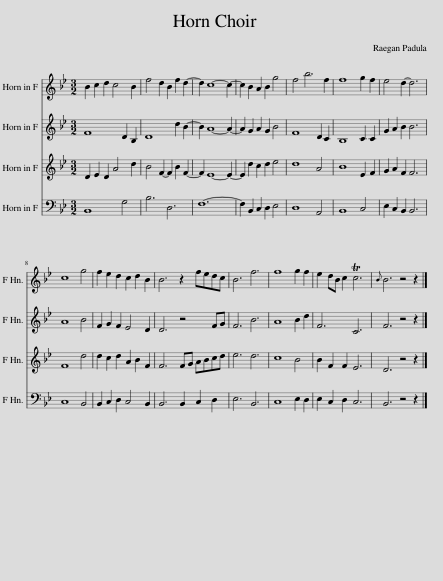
X:1
%%score 1 2 3 4
L:1/8
M:3/2
I:linebreak $
K:none
V:1 treble transpose=-7
V:2 treble transpose=-7
V:3 treble transpose=-7
V:4 bass transpose=-7
V:1
[K:Bb] B2 c2 d2 c4 B2 | f4 d2 B2 f2 d2- | d2 c8- c2- | c2 B2 A2 B2 g4 | f4 b6 f2 | %5
 f8 g2 f2 | e4 d2- d6 |$ c8 g4 | f2 e2 d2 c2 d2 B2 | B6 z2 fedc | %10
 B6 f6 | f8 g2 f2 | e2 dB c2 Tc6 |{B} B6 z4 z2 |] %14
V:2
[K:Bb] F8 D2 B,2 | D8 d2 B2- | B2 A8- A2- | A2 G2 A2 G2 B4 | F8 D2 C2 | %5
 B,8 C2 C2 | G2 A2 B2 B6 |$ A8 B4 | F2 G2 F2 E4 D2 | D6 z4 FG | %10
 F6 B6 | A8 B2 d2 | F6 C6 | F6 z4 z2 |] %14
V:3
[K:Bb] D2 E2 D2 A4 d2 | B4 F2- F2 B2 F2- | F2 E8- E2- | E2 d2 c2 d2 e4 | d8 A4 | %5
 B8 E2 F2 | G2 A2 F2 F6 |$ F8 d4 | d2 c2 d2 A2 B2 F2 | F6 FG ABcd | %10
 e6 d6 | c8 B4 | B2 F2 F2 E6 | D6 z4 z2 |] %14
V:4
[K:Bb] B,,8 G,4 | B,6 D,6 | F,12- | F,2 B,,2 C,2 D,2 E,4 | D,8 A,,4 | %5
 B,,8 C,4 | E,2 C,2 B,,2 B,,6 |$ C,8 B,,4 | B,,2 C,2 D,2 C,4 B,,2 | B,,6 B,,2 C,2 D,2 | %10
 E,6 B,,6 | C,8 E,2 D,2 | E,2 C,2 D,2 C,6 | B,,6 z4 z2 |] %14
